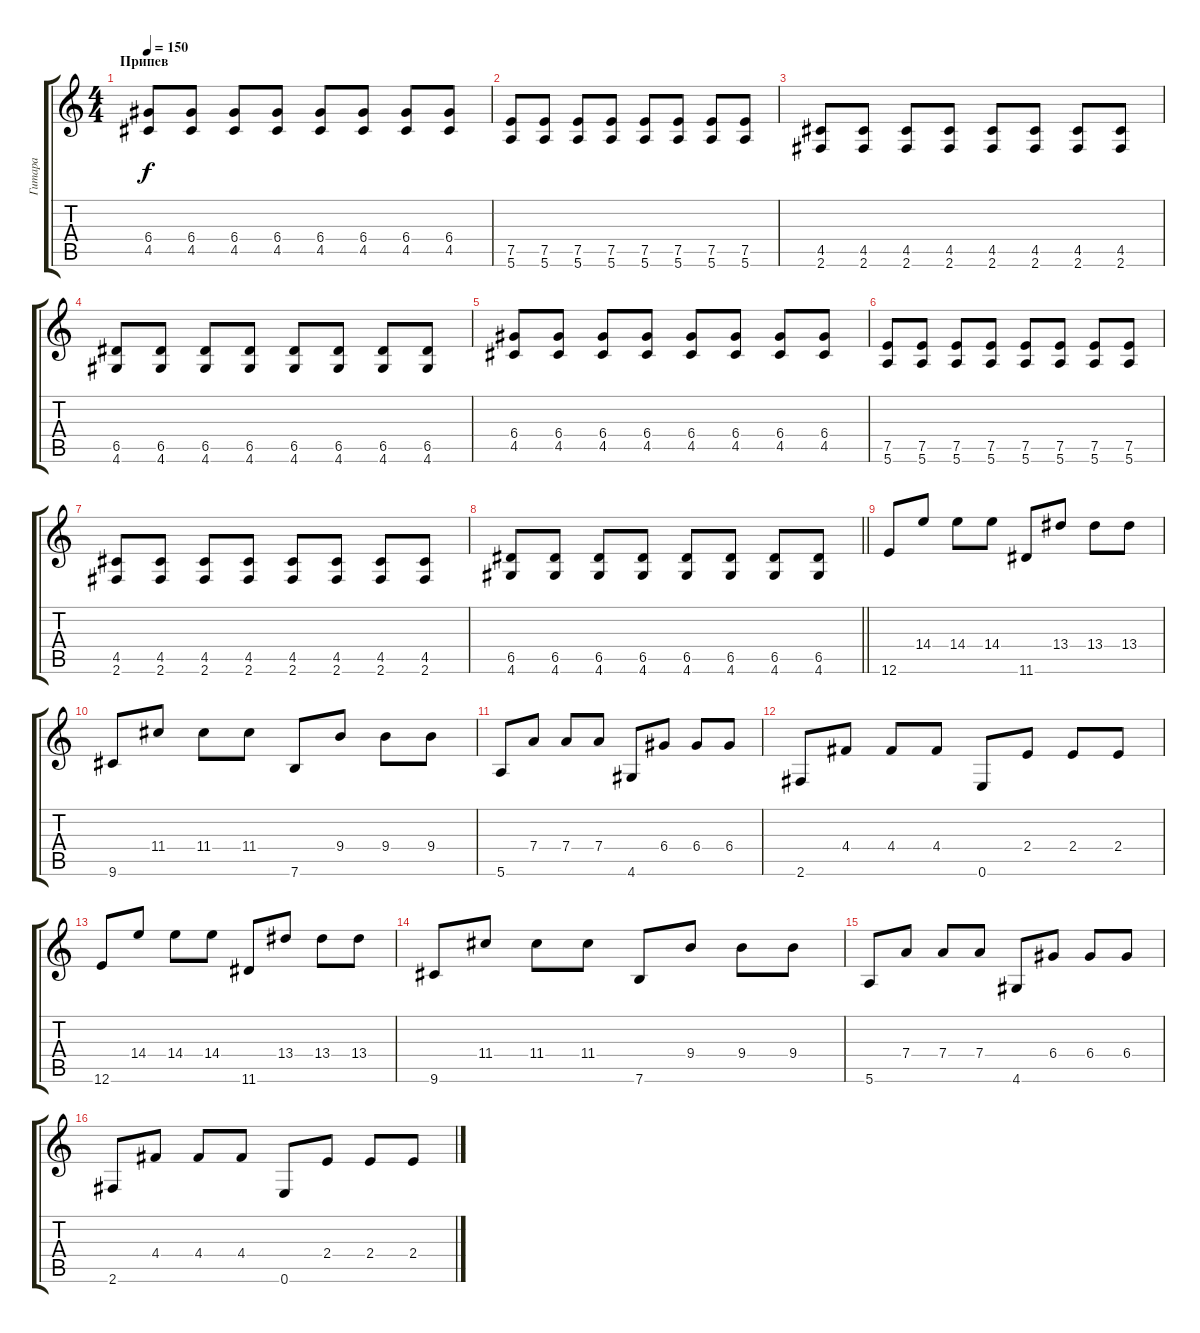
\track ("Гитара" "Гитара") {instrument distortionguitar}
\staff {score tabs}
\tuning (E4 B3 G3 D3 A2 E2) {hide}
\ts (4 4)
\section ("" "Припев")
\tempo 150
\clef g2
\ks c
(6.4 4.5).8{dy f} (6.4 4.5).8 (6.4 4.5).8 (6.4 4.5).8 (6.4 4.5).8 (6.4 4.5).8 (6.4 4.5).8 (6.4 4.5).8 |
(7.5 5.6).8 (7.5 5.6).8 (7.5 5.6).8 (7.5 5.6).8 (7.5 5.6).8 (7.5 5.6).8 (7.5 5.6).8 (7.5 5.6).8 |
(4.5 2.6).8 (4.5 2.6).8 (4.5 2.6).8 (4.5 2.6).8 (4.5 2.6).8 (4.5 2.6).8 (4.5 2.6).8 (4.5 2.6).8 |
(6.5 4.6).8 (6.5 4.6).8 (6.5 4.6).8 (6.5 4.6).8 (6.5 4.6).8 (6.5 4.6).8 (6.5 4.6).8 (6.5 4.6).8 |
(6.4 4.5).8 (6.4 4.5).8 (6.4 4.5).8 (6.4 4.5).8 (6.4 4.5).8 (6.4 4.5).8 (6.4 4.5).8 (6.4 4.5).8 |
(7.5 5.6).8 (7.5 5.6).8 (7.5 5.6).8 (7.5 5.6).8 (7.5 5.6).8 (7.5 5.6).8 (7.5 5.6).8 (7.5 5.6).8 |
(4.5 2.6).8 (4.5 2.6).8 (4.5 2.6).8 (4.5 2.6).8 (4.5 2.6).8 (4.5 2.6).8 (4.5 2.6).8 (4.5 2.6).8 |
\barLineRight lightlight
(6.5 4.6).8 (6.5 4.6).8 (6.5 4.6).8 (6.5 4.6).8 (6.5 4.6).8 (6.5 4.6).8 (6.5 4.6).8 (6.5 4.6).8 |
12.6.8 14.4.8 14.4.8 14.4.8 11.6.8 13.4.8 13.4.8 13.4.8 |
9.6.8 11.4.8 11.4.8 11.4.8 7.6.8 9.4.8 9.4.8 9.4.8 |
5.6.8 7.4.8 7.4.8 7.4.8 4.6.8 6.4.8 6.4.8 6.4.8 |
2.6.8 4.4.8 4.4.8 4.4.8 0.6.8 2.4.8 2.4.8 2.4.8 |
12.6.8 14.4.8 14.4.8 14.4.8 11.6.8 13.4.8 13.4.8 13.4.8 |
9.6.8 11.4.8 11.4.8 11.4.8 7.6.8 9.4.8 9.4.8 9.4.8 |
5.6.8 7.4.8 7.4.8 7.4.8 4.6.8 6.4.8 6.4.8 6.4.8 |
2.6.8 4.4.8 4.4.8 4.4.8 0.6.8 2.4.8 2.4.8 2.4.8
